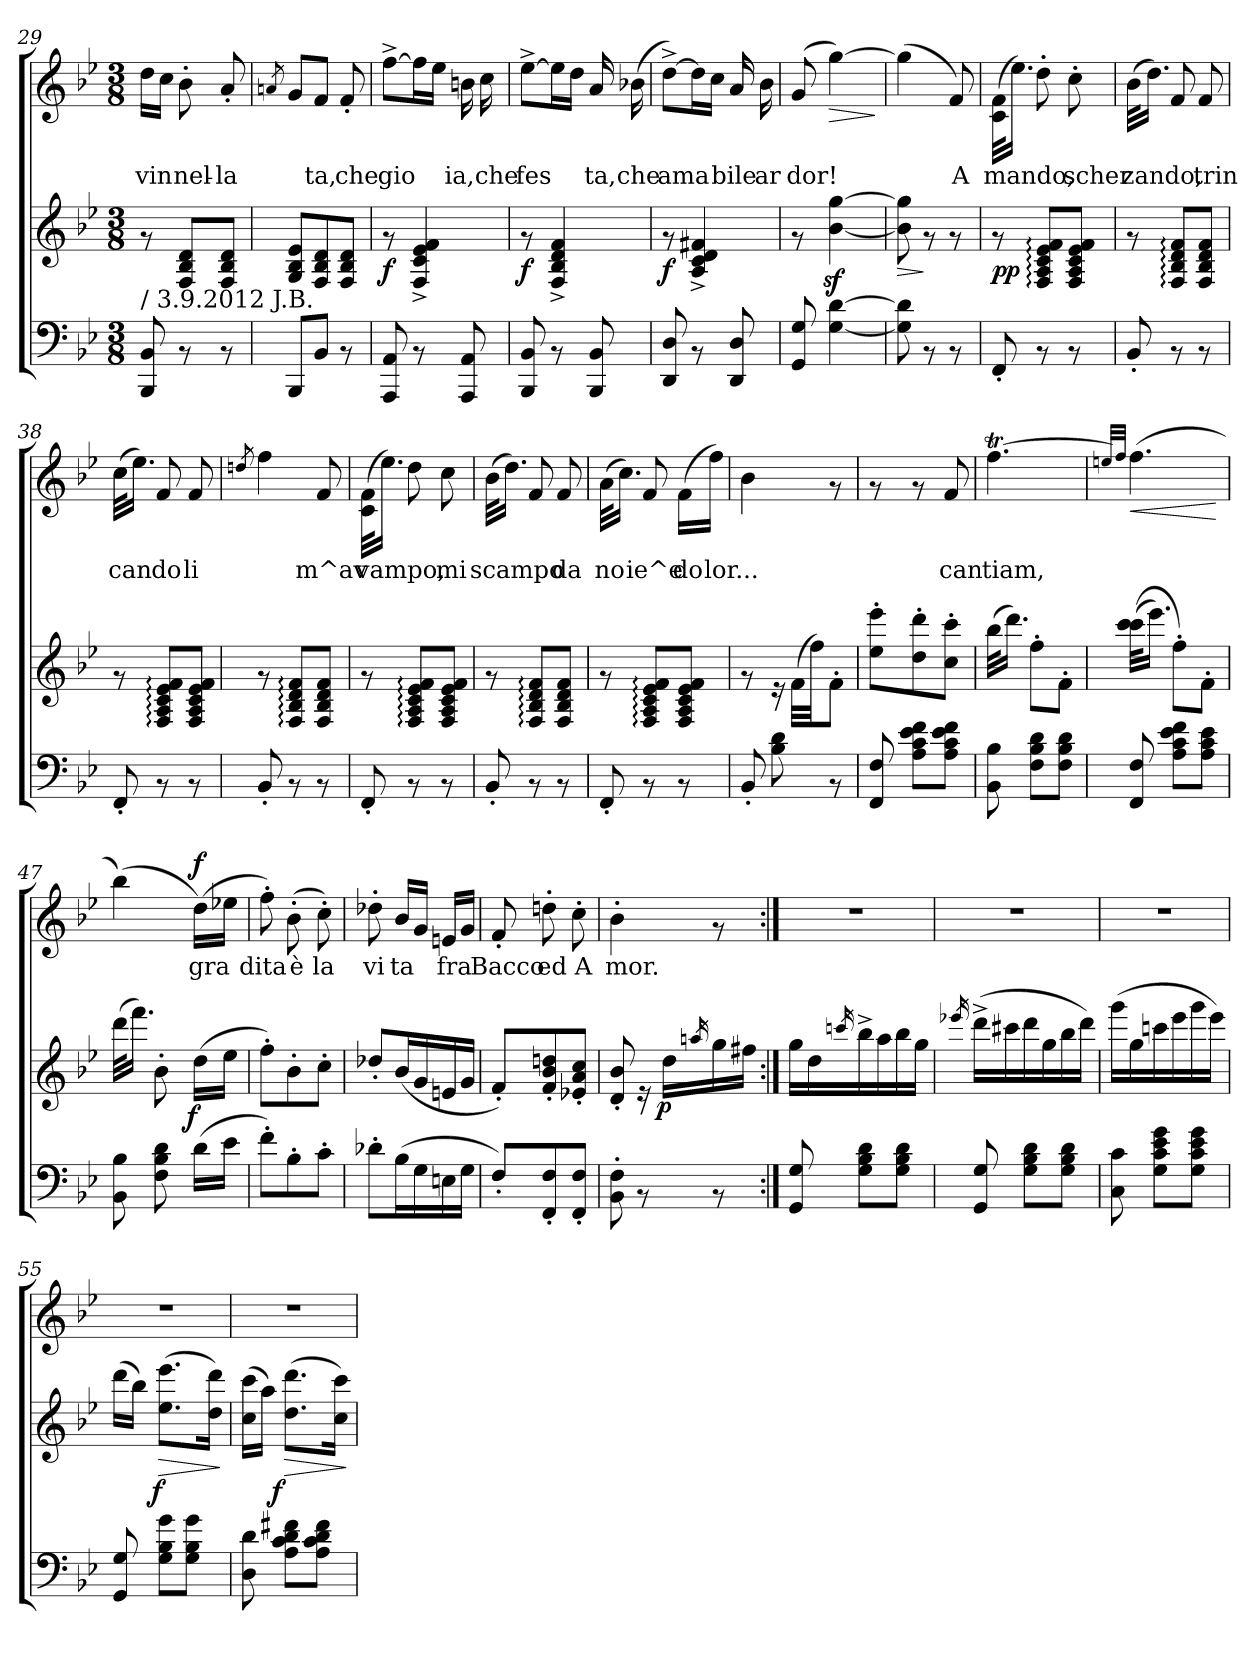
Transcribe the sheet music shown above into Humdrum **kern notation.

**kern	**dynam	**kern	**dynam	**kern	**text	**dynam
*part3	*part3	*part2	*part2	*part1	*part1	*part1
*staff3	*staff3	*staff2	*staff2	*staff1	*staff1	*staff1
*clefF4	*	*clefG2	*	*clefG2	*	*
*k[b-e-]	*	*k[b-e-]	*	*k[b-e-]	*	*
*B-:	*	*B-:	*	*B-:	*	*
*M3/8	*	*M3/8	*	*M3/8	*	*
=29	=29	=29	=29	=29	=29	=29
!	!	!LO:TX:b:t=/ 3.9.2012 J.B.	!	!	!	!
!	!	!	!	!	!LO:LY:b:rj	!
8BBB-/ 8BB-/	.	8rf	.	16dd\LL	vin	.
.	.	.	.	16cc\JJ	.	.
!	!	!	!	!	!LO:LY:b:rj	!
8rAA	.	8F/ 8B-/ 8d/L	.	8b-'>\	nel-	.
!	!	!	!	!	!LO:LY:b:rj	!
8rAA	.	8F/ 8B-/ 8d/J	.	8a'</	-la	.
=30	=30	=30	=30	=30	=30	=30
.	.	.	.	8qan/	.	.
8BBB-/L	.	8G/ 8B-/ 8e-/L	.	8g/L	.	.
!	!	!	!	!	!LO:LY:b:rj	!
8BB-/J	.	8F/ 8B-/ 8d/	.	8f/J	ta,	.
!	!	!	!	!	!LO:LY:b:rj	!
8rAA	.	8F/ 8B-/ 8d/J	.	8f'</	che	.
!!LO:PB:g=z
=31	=31	=31	=31	=31	=31	=31
!	!	!	!LO:DY:b	!	!LO:LY:b:rj	!
8AAA/ 8AA/	.	8rf	f	[>8ff^>\L	gio	.
8rAA	.	4F/^< 4c/^< 4e-/^< 4f/^<	.	16ff\L]	.	.
.	.	.	.	16ee-\JJ	.	.
!	!	!	!	!	!LO:LY:b:rj	!
8AAA/ 8AA/	.	.	.	16bn\	ia,	.
!	!	!	!	!	!LO:LY:b:rj	!
.	.	.	.	16cc\	che	.
=32	=32	=32	=32	=32	=32	=32
!	!	!	!LO:DY:b	!	!LO:LY:b:rj	!
8BBB-/ 8BB-/	.	8rf	f	[>8ee-^>\L	fes	.
8rAA	.	4F/^< 4B-/^< 4d/^< 4f/^<	.	16ee-\L]	.	.
.	.	.	.	16dd\JJ	.	.
!	!	!	!	!	!LO:LY:b:rj	!
8BBB-/ 8BB-/	.	.	.	16a/	ta,	.
!	!	!	!	!	!LO:LY:b:rj	!
.	.	.	.	(<16b-X\	che	.
=33	=33	=33	=33	=33	=33	=33
!	!	!	!LO:DY:b	!	!LO:LY:b:rj	!
8DD/ 8D/	.	8rf	f	[>8dd^>\L)	ama	.
8rAA	.	4A/^< 4c/^< 4d/^< 4f#X/^<	.	16dd\L]	.	.
.	.	.	.	16cc\JJ	.	.
!	!	!	!	!	!LO:LY:b:rj	!
8DD/ 8D/	.	.	.	16a/	bile	.
!	!	!	!	!	!LO:LY:b:rj	!
.	.	.	.	16b-\	ar	.
=34	=34	=34	=34	=34	=34	=34
!	!	!	!	!	!LO:LY:b:rj	!
*^	*	*	*	*	*	*
8GG/ 8G/	12ryy	.	8rf	.	(>8g/	dor!	.
.	48.ryy	.	.	.	.	.	.
!	!	!LO:DY:a	!	!	!	!	!
.	6ryy	sf	.	.	.	.	.
!	!	!	!	!	!	!	!LO:HP:b
[<4G\ [>4d\	.	.	[<4b-\ [>4gg\	.	[>4gg\)	.	>
.	12ryy	.	.	.	.	.	.
.	96ryy	.	.	.	.	.	.
.	.	.	.	.	.	.	]
=35	=35	=35	=35	=35	=35	=35	=35
!	!	!	!	!LO:HP:b	!	!	!
*v	*v	*	*	*	*	*	*
8G\] 8d\]	.	8b-\] 8gg\]	>	(>4gg\]	.	.
8rAA	.	8rf	]	.	.	.
!	!	!	!	!	!LO:LY:b:rj	!
8rAA	.	8rf	.	8f/)	A	.
=36	=36	=36	=36	=36	=36	=36
!	!	!	!LO:DY:b	!	!LO:LY:b:rj	!
8FF'</	.	8rf	pp	(>32c\ 32f\KLL	mando,	.
.	.	.	.	16.ee-\JJ)	.	.
8rAA	.	8F/: 8A/: 8c/: 8e-/: 8f/:L	.	8dd'>\	.	.
!	!	!	!	!	!LO:LY:b:rj	!
8rAA	.	8F/ 8A/ 8c/ 8e-/ 8f/J	.	8cc'>\	scher	.
=37	=37	=37	=37	=37	=37	=37
!	!	!	!	!	!LO:LY:b:rj	!
8BB-'</	.	8rf	.	(>32b-\KLL	zando,	.
.	.	.	.	16.dd\JJ)	.	.
8rAA	.	8F/: 8B-/: 8d/: 8f/:L	.	8f/	.	.
!	!	!	!	!	!LO:LY:b:rj	!
8rAA	.	8F/ 8B-/ 8d/ 8f/J	.	8f/	trin	.
!!LO:LB:g=z
=38	=38	=38	=38	=38	=38	=38
!	!	!	!	!	!LO:LY:b:rj	!
8FF'</	.	8rf	.	(>32cc\KLL	can	.
.	.	.	.	16.ee-\JJ)	.	.
!	!	!	!	!	!LO:LY:b:rj	!
8rAA	.	8F/: 8A/: 8c/: 8e-/: 8f/:L	.	8f/	do	.
!	!	!	!	!	!LO:LY:b:rj	!
8rAA	.	8F/ 8A/ 8c/ 8e-/ 8f/J	.	8f/	li	.
=39	=39	=39	=39	=39	=39	=39
.	.	.	.	8qddn/	.	.
8BB-'</	.	8rf	.	4ff\	.	.
8rAA	.	8F/: 8B-/: 8d/: 8f/:L	.	.	.	.
!	!	!	!	!	!LO:LY:b:rj	!
8rAA	.	8F/ 8B-/ 8d/ 8f/J	.	8f/	m^av	.
=40	=40	=40	=40	=40	=40	=40
!	!	!	!	!	!LO:LY:b:rj	!
8FF'</	.	8rf	.	(>32c\ 32f\KLL	vampo,	.
.	.	.	.	16.ee-\JJ)	.	.
8rAA	.	8F/: 8A/: 8c/: 8e-/: 8f/:L	.	8dd\	.	.
!	!	!	!	!	!LO:LY:b:rj	!
8rAA	.	8F/ 8A/ 8c/ 8e-/ 8f/J	.	8cc\	mi	.
=41	=41	=41	=41	=41	=41	=41
!	!	!	!	!	!LO:LY:b:rj	!
8BB-'</	.	8rf	.	(>32b-\KLL	scampo	.
.	.	.	.	16.dd\JJ)	.	.
8rAA	.	8F/: 8B-/: 8d/: 8f/:L	.	8f/	.	.
!	!	!	!	!	!LO:LY:b:rj	!
8rAA	.	8F/ 8B-/ 8d/ 8f/J	.	8f/	da	.
=42	=42	=42	=42	=42	=42	=42
!	!	!	!	!	!LO:LY:b:rj	!
8FF'</	.	8rf	.	(>32a\KLL	no	.
.	.	.	.	16.cc\JJ)	.	.
!	!	!	!	!	!LO:LY:b:rj	!
8rAA	.	8F/: 8A/: 8c/: 8e-/: 8f/:L	.	8f/	ie^e	.
!	!	!	!	!	!LO:LY:b:rj	!
8rAA	.	8F/ 8A/ 8c/ 8e-/ 8f/J	.	(>16f\LL	do	.
!	!	!	!	!	!LO:LY:b:rj	!
.	.	.	.	16ff\JJ)	lor...	.
=43	=43	=43	=43	=43	=43	=43
8BB-'</	.	8rf	.	4b-\	.	.
8B-\ 8d\	.	16re	.	.	.	.
.	.	(>32f\LLL	.	.	.	.
.	.	32ff\JJ)	.	.	.	.
8rAA	.	8f'>\J	.	8rf	.	.
=44	=44	=44	=44	=44	=44	=44
8FF/ 8F/	.	8ee-\'> 8eee-\'>L	.	8rf	.	.
8A\ 8c\ 8e-\ 8f\L	.	8dd\'> 8ddd\'>	.	8rf	.	.
!	!	!	!	!	!LO:LY:b:rj	!
8A\ 8c\ 8e-\ 8f\J	.	8cc\'> 8ccc\'>J	.	8f/	can	.
!!LO:LB:g=z
=45	=45	=45	=45	=45	=45	=45
!	!	!	!	!	!LO:LY:b:rj	!
8BB-\ 8B-\	.	(<32bb-\KLL	.	[>4.ffT\	tiam,	.
.	.	16.ddd\JJ)	.	.	.	.
8F\ 8B-\ 8d\L	.	8ff'>\L	.	.	.	.
8F\ 8B-\ 8d\J	.	8f'>\J	.	.	.	.
=46	=46	=46	=46	=46	=46	=46
.	.	.	.	32qeen/LLL	.	.
.	.	.	.	32qffn/JJJ]	.	.
!	!	!	!	!	!	!LO:HP:b
8FF/ 8F/	.	(<(<32ccc\ 32ccc\KLL	.	(>4.ff\	.	<
.	.	16.eee-\JJ)	.	.	.	.
8A\ 8c\ 8e-\ 8f\L	.	8ff'>\L)	.	.	.	.
8A\ 8c\ 8e-\J	.	8f'>\J	.	.	.	.
.	.	.	.	.	.	[
=47	=47	=47	=47	=47	=47	=47
*^	*	*	*	*	*	*
8BB-\ 8B-\	6ryy	.	(<32ddd\KLL	.	(>4bb-\)	.	.
.	.	.	16.fff\JJ)	.	.	.	.
8F\ 8B-\ 8d\	.	.	8b-'>\	.	.	.	.
.	24..ryy	.	.	.	.	.	.
!	!	!LO:DY:a	!	!	!	!	!
.	12ryy	f	.	.	.	.	.
!	!	!	!	!	!	!LO:LY:b:rj	!LO:DY:a
(>16d\LL	.	.	(>16dd\LL	.	(>16dd\LL)	gra	f
16e-\JJ	.	.	16ee-\JJ	.	16ee-X\JJ	.	.
.	24ryy	.	.	.	.	.	.
.	96ryy	.	.	.	.	.	.
=48	=48	=48	=48	=48	=48	=48	=48
!	!	!	!	!	!	!LO:LY:b:rj	!
*v	*v	*	*	*	*	*	*
8f'>\L)	.	8ff'>\L)	.	8ff'>\)	dita	.
!	!	!	!	!	!LO:LY:b:rj	!
8B-'>\	.	8b-'>\	.	(<8b-'>\	è	.
!	!	!	!	!	!LO:LY:b:rj	!
8c'>\J	.	8cc'>\J	.	8cc'>\)	la	.
=49	=49	=49	=49	=49	=49	=49
!	!	!	!	!	!LO:LY:b:rj	!
8d-X'>\L	.	8dd-X'</L	.	8dd-X'>\	vi	.
!	!	!	!	!	!LO:LY:b:rj	!
(>16B-\L	.	(<16b-/L	.	16b-/LL	ta	.
16G\	.	16g/	.	16g/JJ	.	.
!	!	!	!	!	!LO:LY:b:rj	!
16En\	.	16en/	.	16en/LL	fra	.
16G\JJ	.	16g/JJ	.	16g/JJ	.	.
=50	=50	=50	=50	=50	=50	=50
!	!	!	!	!	!LO:LY:b:rj	!
8F'</L)	.	8f'</L)	.	8f'</	Bacco	.
!	!	!	!	!	!LO:LY:b:rj	!
8FF/'< 8F/'<	.	8f/'< 8b-/'< 8ddn/'<	.	8ddn'>\	ed	.
!	!	!	!	!	!LO:LY:b:rj	!
8FF/'< 8F/'<J	.	8e-X/'< 8a/'< 8cc/'<J	.	8cc'>\	A	.
=51	=51	=51	=51	=51	=51	=51
!	!	!	!	!	!LO:LY:b:rj	!
*	*	*^	*	*	*	*
8BB-\'> 8F\'>	.	8d/'< 8b-/'<	6ryy	.	4b-'>\	mor.	.
8rAA	.	16re	.	.	.	.	.
.	.	.	96ryy	.	.	.	.
!	!	!	!	!LO:DY:b	!	!	!
.	.	.	6ryy	p	.	.	.
.	.	16dd\LL	.	.	.	.	.
.	.	16qaan/	.	.	.	.	.
8rAA	.	16gg\	.	.	8rf	.	.
.	.	16ff#X\JJ	.	.	.	.	.
.	.	.	48.ryy	.	.	.	.
*	*	*v	*v	*	*	*	*
!!LO:PB:g=z
=52:|!	=52:|!	=52:|!	=52:|!	=52:|!	=52:|!	=52:|!
8GG/ 8G/	.	16gg\LL	.	4.r	.	.
.	.	16dd\	.	.	.	.
.	.	16qcccn/	.	.	.	.
8G\ 8B-\ 8d\L	.	16bb-^>\	.	.	.	.
.	.	16aa\	.	.	.	.
8G\ 8B-\ 8d\J	.	16bb-\	.	.	.	.
.	.	16gg\JJ	.	.	.	.
=53	=53	=53	=53	=53	=53	=53
.	.	16qeee-X/	.	.	.	.
8GG/ 8G/	.	(>16ddd^>\LL	.	4.r	.	.
.	.	16ccc#X\	.	.	.	.
8G\ 8B-\ 8d\L	.	16ddd\	.	.	.	.
.	.	16gg\	.	.	.	.
8G\ 8B-\ 8d\J	.	16bb-\	.	.	.	.
.	.	16ddd\JJ)	.	.	.	.
=54	=54	=54	=54	=54	=54	=54
8C\ 8c\	.	(>16ggg\LL	.	4.r	.	.
.	.	16gg\	.	.	.	.
8G\ 8c\ 8e-\ 8g\L	.	16cccn\	.	.	.	.
.	.	16eee-\	.	.	.	.
8G\ 8c\ 8e-\ 8g\J	.	16ggg\	.	.	.	.
.	.	16eee-\JJ)	.	.	.	.
=55	=55	=55	=55	=55	=55	=55
*^	*	*	*	*	*	*
8GG/ 8G/	12ryy	.	(>16ddd\LL	.	4.r	.	.
.	.	.	16bb-\JJ)	.	.	.	.
.	48.ryy	.	.	.	.	.	.
!	!	!LO:DY:a	!	!	!	!	!
.	6ryy	f	.	.	.	.	.
!	!	!	!	!LO:HP:b	!	!	!
8G\ 8B-\ 8g\L	.	.	(>8.ee-\ 8.eee-\L	>	.	.	.
8G\ 8B-\ 8g\J	.	.	.	.	.	.	.
.	12ryy	.	.	.	.	.	.
.	.	.	16dd\ 16ddd\Jk)	.	.	.	.
.	96ryy	.	.	.	.	.	.
.	.	.	.	]	.	.	.
=56	=56	=56	=56	=56	=56	=56	=56
8D\ 8d\	16.ryy	.	(>16cc\ 16ccc\LL	.	4.r	.	.
.	.	.	16aa\JJ)	.	.	.	.
!	!	!LO:DY:a	!	!	!	!	!
.	4ryy	f	.	.	.	.	.
!	!	!	!	!LO:HP:b	!	!	!
8A\ 8c\ 8d\ 8f#X\L	.	.	(>8.dd\ 8.ddd\L	>	.	.	.
8A\ 8c\ 8d\ 8f#\J	.	.	.	.	.	.	.
.	.	.	16cc\ 16ccc\Jk)	.	.	.	.
.	32ryy	.	.	.	.	.	.
.	.	.	.	]	.	.	.
*v	*v	*	*	*	*	*	*
=	=	=	=	=	=	=
*-	*-	*-	*-	*-	*-	*-
